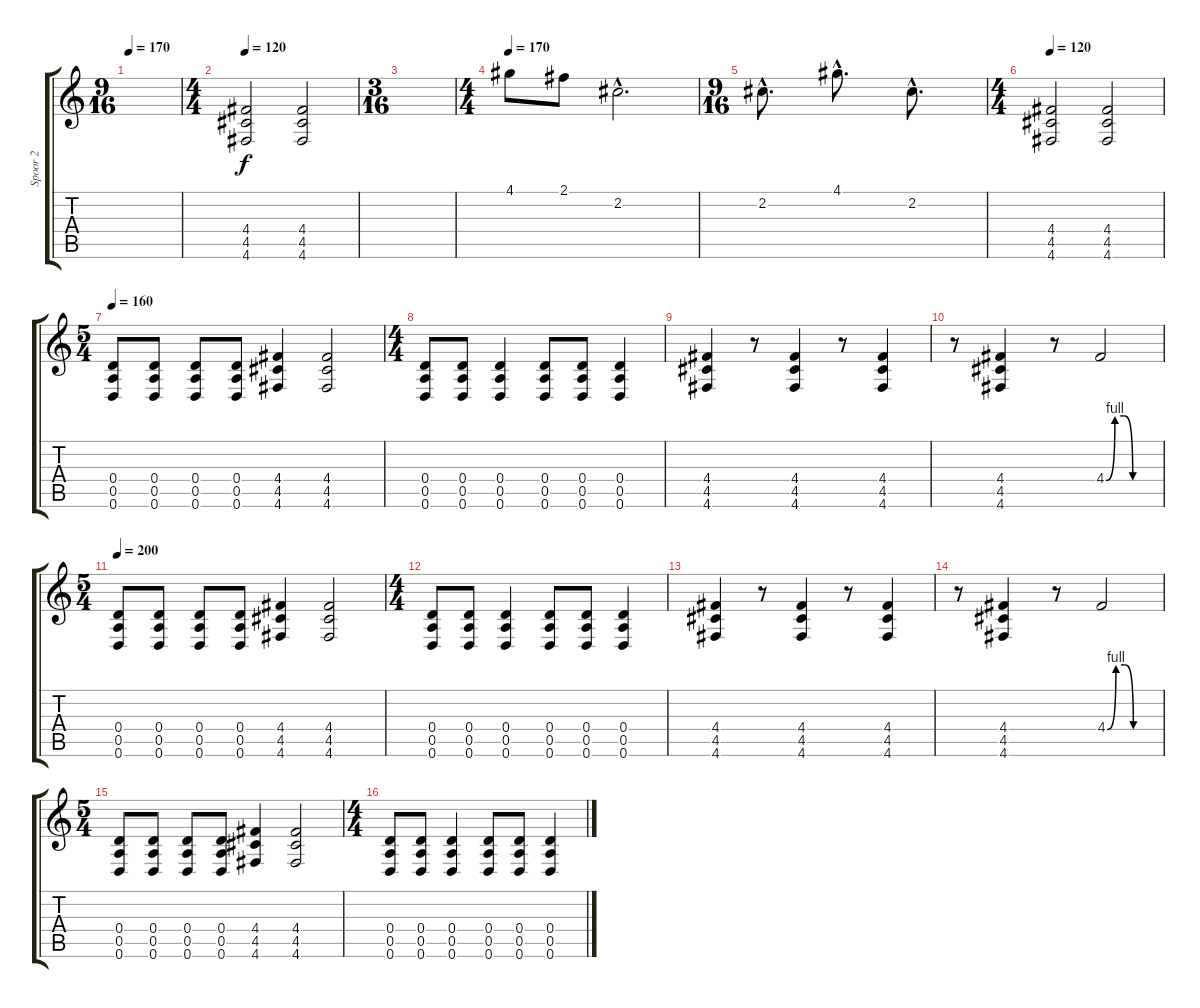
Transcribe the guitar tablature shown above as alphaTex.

\track ("Spoor 2" "Spoor 2") {instrument distortionguitar}
\staff {score tabs}
\tuning (E4 B3 G3 D3 A2 D2) {hide}
\ts (9 16)
\tempo 170
\clef g2
\ks c
|
\ts (4 4)
\tempo 120
(4.4 4.5 4.6).2 (4.4 4.5 4.6).2 |
\ts (3 16)
|
\ts (4 4)
\tempo 170
4.1.8 2.1.8 2.2{hac}.2{d} |
\ts (9 16)
2.2{hac}.8{d} 4.1{hac}.8{d} 2.2{hac}.8{d} |
\ts (4 4)
\tempo 120
(4.4 4.5 4.6).2 (4.4 4.5 4.6).2 |
\ts (5 4)
\tempo 220
\tempo 160
(0.4 0.5 0.6).8 (0.4 0.5 0.6).8 (0.4 0.5 0.6).8 (0.4 0.5 0.6).8 (4.4 4.5 4.6).4 (4.4 4.5 4.6).2 |
\ts (4 4)
(0.4 0.5 0.6).8 (0.4 0.5 0.6).8 (0.4 0.5 0.6).4 (0.4 0.5 0.6).8 (0.4 0.5 0.6).8 (0.4 0.5 0.6).4 |
(4.4 4.5 4.6).4 r.8 (4.4 4.5 4.6).4 r.8 (4.4 4.5 4.6).4 |
r.8 (4.4 4.5 4.6).4 r.8 4.4{be (custom 0 0 10 4 20 4 30 0 60 0)}.2 |
\ts (5 4)
\tempo 200
(0.4 0.5 0.6).8 (0.4 0.5 0.6).8 (0.4 0.5 0.6).8 (0.4 0.5 0.6).8 (4.4 4.5 4.6).4 (4.4 4.5 4.6).2 |
\ts (4 4)
(0.4 0.5 0.6).8 (0.4 0.5 0.6).8 (0.4 0.5 0.6).4 (0.4 0.5 0.6).8 (0.4 0.5 0.6).8 (0.4 0.5 0.6).4 |
(4.4 4.5 4.6).4 r.8 (4.4 4.5 4.6).4 r.8 (4.4 4.5 4.6).4 |
r.8 (4.4 4.5 4.6).4 r.8 4.4{be (custom 0 0 10 4 20 4 30 0 60 0)}.2 |
\ts (5 4)
(0.4 0.5 0.6).8 (0.4 0.5 0.6).8 (0.4 0.5 0.6).8 (0.4 0.5 0.6).8 (4.4 4.5 4.6).4 (4.4 4.5 4.6).2 |
\ts (4 4)
(0.4 0.5 0.6).8 (0.4 0.5 0.6).8 (0.4 0.5 0.6).4 (0.4 0.5 0.6).8 (0.4 0.5 0.6).8 (0.4 0.5 0.6).4
